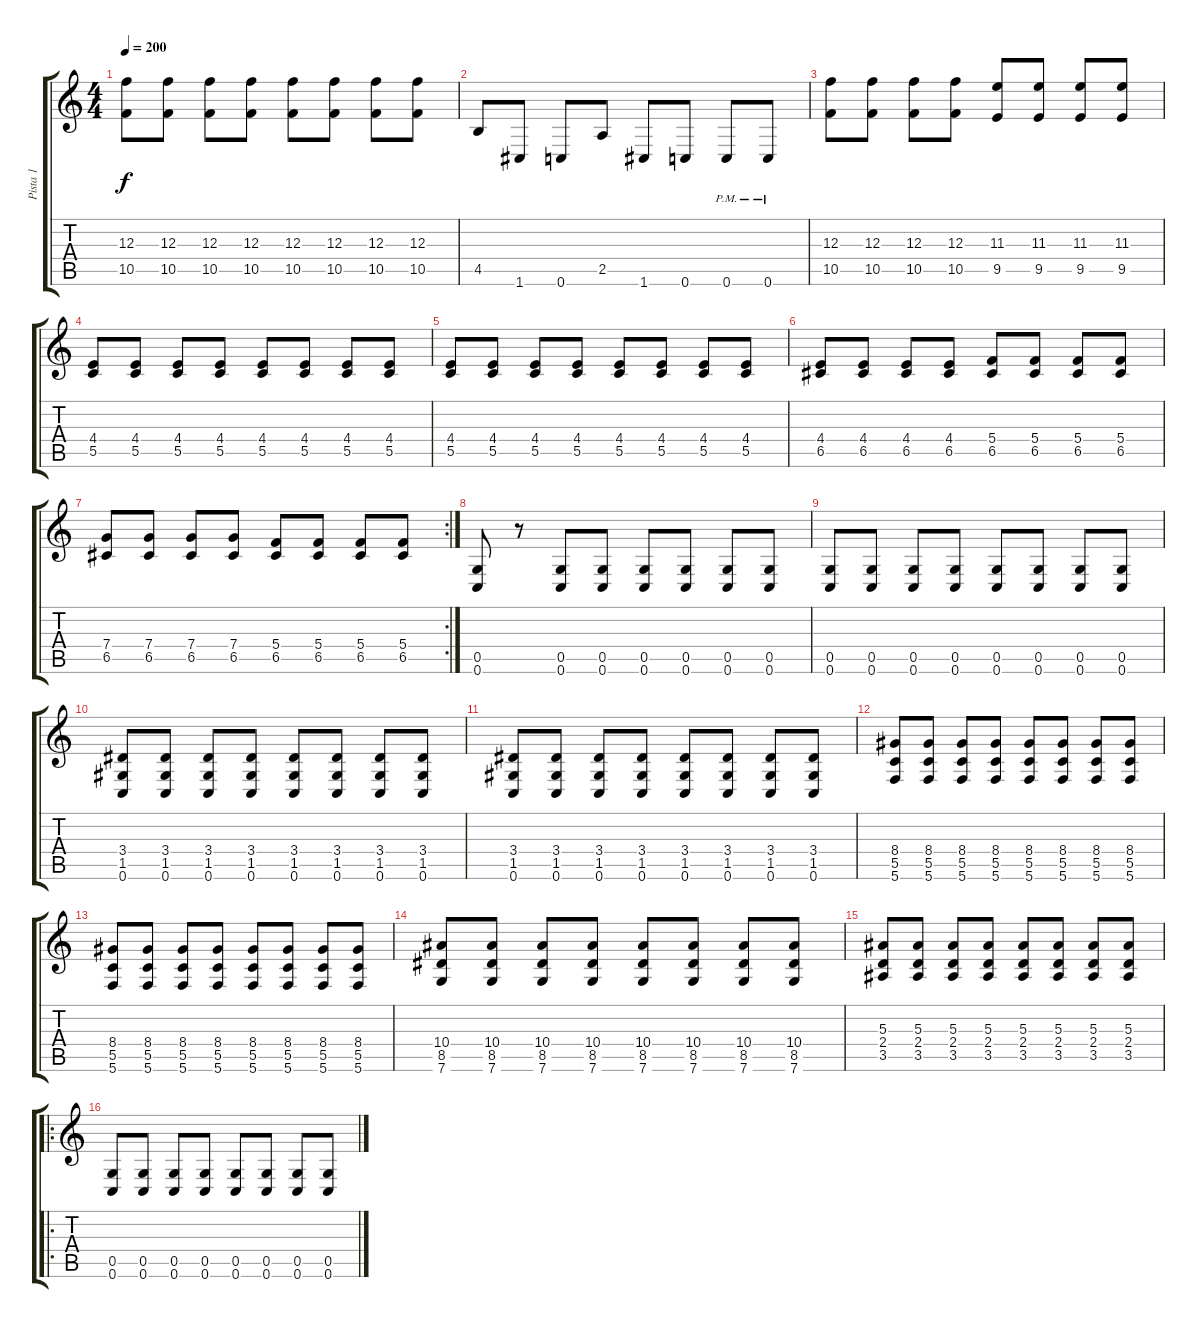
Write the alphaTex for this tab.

\track ("Pista 1" "Pista 1") {instrument distortionguitar}
\staff {score tabs}
\tuning (D4 A3 F3 C3 G2 C2) {hide}
\ts (4 4)
\tempo 200
\clef g2
\ks c
(12.3 10.5).8{dy f} (12.3 10.5).8 (12.3 10.5).8 (12.3 10.5).8 (12.3 10.5).8 (12.3 10.5).8 (12.3 10.5).8 (12.3 10.5).8 |
4.5.8 1.6.8 0.6.8 2.5.8 1.6.8 0.6.8 0.6{pm}.8 0.6{pm}.8 |
(12.3 10.5).8 (12.3 10.5).8 (12.3 10.5).8 (12.3 10.5).8 (11.3 9.5).8 (11.3 9.5).8 (11.3 9.5).8 (11.3 9.5).8 |
(4.4 5.5).8 (4.4 5.5).8 (4.4 5.5).8 (4.4 5.5).8 (4.4 5.5).8 (4.4 5.5).8 (4.4 5.5).8 (4.4 5.5).8 |
(4.4 5.5).8 (4.4 5.5).8 (4.4 5.5).8 (4.4 5.5).8 (4.4 5.5).8 (4.4 5.5).8 (4.4 5.5).8 (4.4 5.5).8 |
(4.4 6.5).8 (4.4 6.5).8 (4.4 6.5).8 (4.4 6.5).8 (5.4 6.5).8 (5.4 6.5).8 (5.4 6.5).8 (5.4 6.5).8 |
\rc 2
(7.4 6.5).8 (7.4 6.5).8 (7.4 6.5).8 (7.4 6.5).8 (5.4 6.5).8 (5.4 6.5).8 (5.4 6.5).8 (5.4 6.5).8 |
(0.5 0.6).8 r.8 (0.5 0.6).8 (0.5 0.6).8 (0.5 0.6).8 (0.5 0.6).8 (0.5 0.6).8 (0.5 0.6).8 |
(0.5 0.6).8 (0.5 0.6).8 (0.5 0.6).8 (0.5 0.6).8 (0.5 0.6).8 (0.5 0.6).8 (0.5 0.6).8 (0.5 0.6).8 |
(3.4 1.5 0.6).8 (3.4 1.5 0.6).8 (3.4 1.5 0.6).8 (3.4 1.5 0.6).8 (3.4 1.5 0.6).8 (3.4 1.5 0.6).8 (3.4 1.5 0.6).8 (3.4 1.5 0.6).8 |
(3.4 1.5 0.6).8 (3.4 1.5 0.6).8 (3.4 1.5 0.6).8 (3.4 1.5 0.6).8 (3.4 1.5 0.6).8 (3.4 1.5 0.6).8 (3.4 1.5 0.6).8 (3.4 1.5 0.6).8 |
(8.4 5.5 5.6).8 (8.4 5.5 5.6).8 (8.4 5.5 5.6).8 (8.4 5.5 5.6).8 (8.4 5.5 5.6).8 (8.4 5.5 5.6).8 (8.4 5.5 5.6).8 (8.4 5.5 5.6).8 |
(8.4 5.5 5.6).8 (8.4 5.5 5.6).8 (8.4 5.5 5.6).8 (8.4 5.5 5.6).8 (8.4 5.5 5.6).8 (8.4 5.5 5.6).8 (8.4 5.5 5.6).8 (8.4 5.5 5.6).8 |
(10.4 8.5 7.6).8 (10.4 8.5 7.6).8 (10.4 8.5 7.6).8 (10.4 8.5 7.6).8 (10.4 8.5 7.6).8 (10.4 8.5 7.6).8 (10.4 8.5 7.6).8 (10.4 8.5 7.6).8 |
(5.3 2.4 3.5).8 (5.3 2.4 3.5).8 (5.3 2.4 3.5).8 (5.3 2.4 3.5).8 (5.3 2.4 3.5).8 (5.3 2.4 3.5).8 (5.3 2.4 3.5).8 (5.3 2.4 3.5).8 |
\ro
(0.5 0.6).8 (0.5 0.6).8 (0.5 0.6).8 (0.5 0.6).8 (0.5 0.6).8 (0.5 0.6).8 (0.5 0.6).8 (0.5 0.6).8
